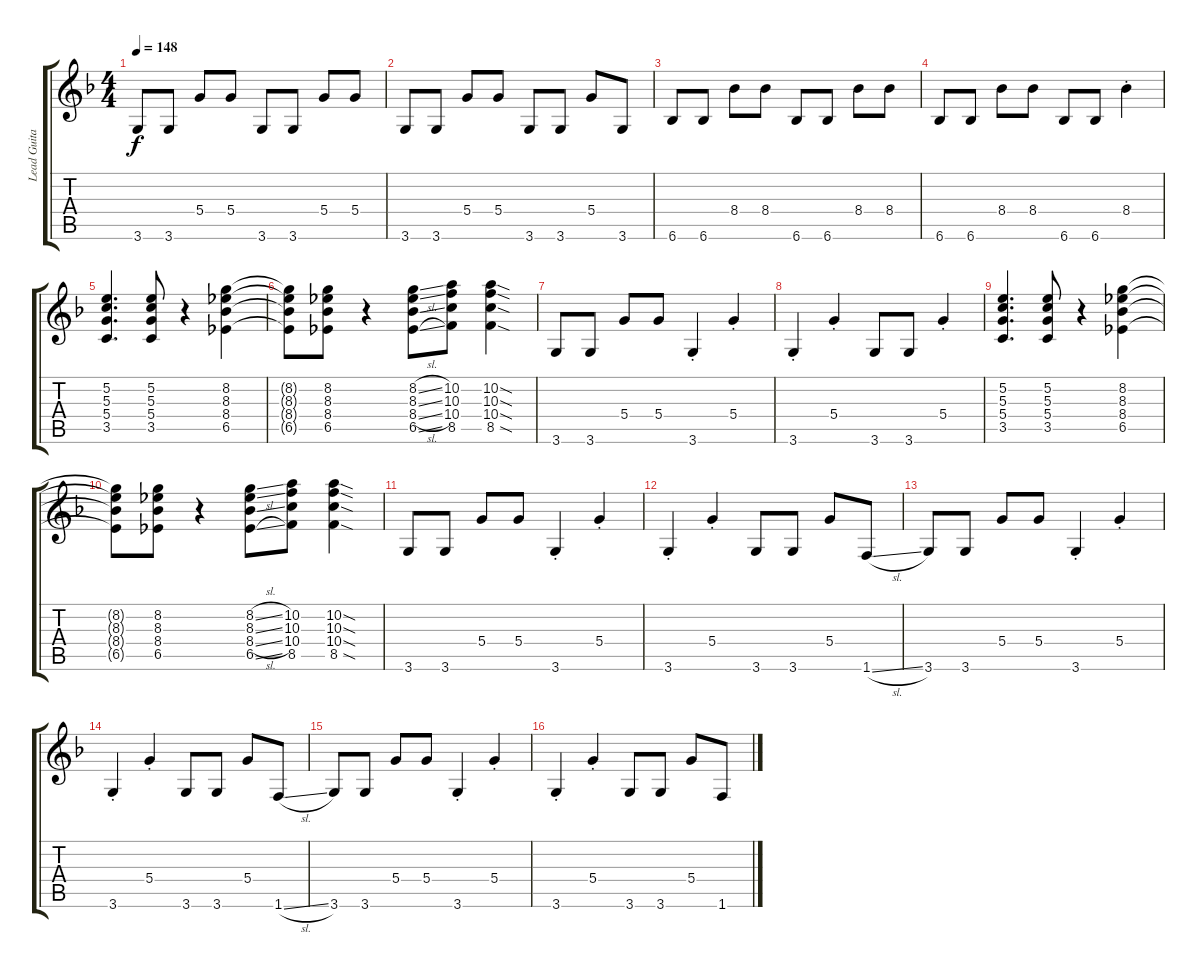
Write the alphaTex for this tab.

\track ("Lead Guitar" "Lead Guita") {instrument overdrivenguitar}
\staff {score tabs}
\tuning (E4 B3 G3 D3 A2 E2) {hide}
\ts (4 4)
\tempo 148
\clef g2
\ks f
3.6.8{dy f} 3.6.8 5.4.8 5.4.8 3.6.8 3.6.8 5.4.8 5.4.8 |
3.6.8 3.6.8 5.4.8 5.4.8 3.6.8 3.6.8 5.4.8 3.6.8 |
6.6.8 6.6.8 8.4.8 8.4.8 6.6.8 6.6.8 8.4.8 8.4.8 |
6.6.8 6.6.8 8.4.8 8.4.8 6.6.8 6.6.8 8.4{st}.4 |
(5.2 5.3 5.4 3.5).4{d} (5.2 5.3 5.4 3.5).8 r.4 (8.2 8.3 8.4 6.5).4 |
(8.2{t} 8.3{t} 8.4{t} 6.5{t}).8 (8.2 8.3 8.4 6.5).8 r.4 (8.2{sl} 8.3{sl} 8.4{sl} 6.5{sl}).8 (10.2 10.3 10.4 8.5).8 (10.2{sod} 10.3{sod} 10.4{sod} 8.5{sod}).4 |
3.6.8 3.6.8 5.4.8 5.4.8 3.6{st}.4 5.4{st}.4 |
3.6{st}.4 5.4{st}.4 3.6.8 3.6.8 5.4{st}.4 |
(5.2 5.3 5.4 3.5).4{d} (5.2 5.3 5.4 3.5).8 r.4 (8.2 8.3 8.4 6.5).4 |
(8.2{t} 8.3{t} 8.4{t} 6.5{t}).8 (8.2 8.3 8.4 6.5).8 r.4 (8.2{sl} 8.3{sl} 8.4{sl} 6.5{sl}).8 (10.2 10.3 10.4 8.5).8 (10.2{sod} 10.3{sod} 10.4{sod} 8.5{sod}).4 |
3.6.8 3.6.8 5.4.8 5.4.8 3.6{st}.4 5.4{st}.4 |
3.6{st}.4 5.4{st}.4 3.6.8 3.6.8 5.4.8 1.6{sl}.8 |
3.6.8 3.6.8 5.4.8 5.4.8 3.6{st}.4 5.4{st}.4 |
3.6{st}.4 5.4{st}.4 3.6.8 3.6.8 5.4.8 1.6{sl}.8 |
3.6.8 3.6.8 5.4.8 5.4.8 3.6{st}.4 5.4{st}.4 |
3.6{st}.4 5.4{st}.4 3.6.8 3.6.8 5.4.8 1.6{sl}.8
